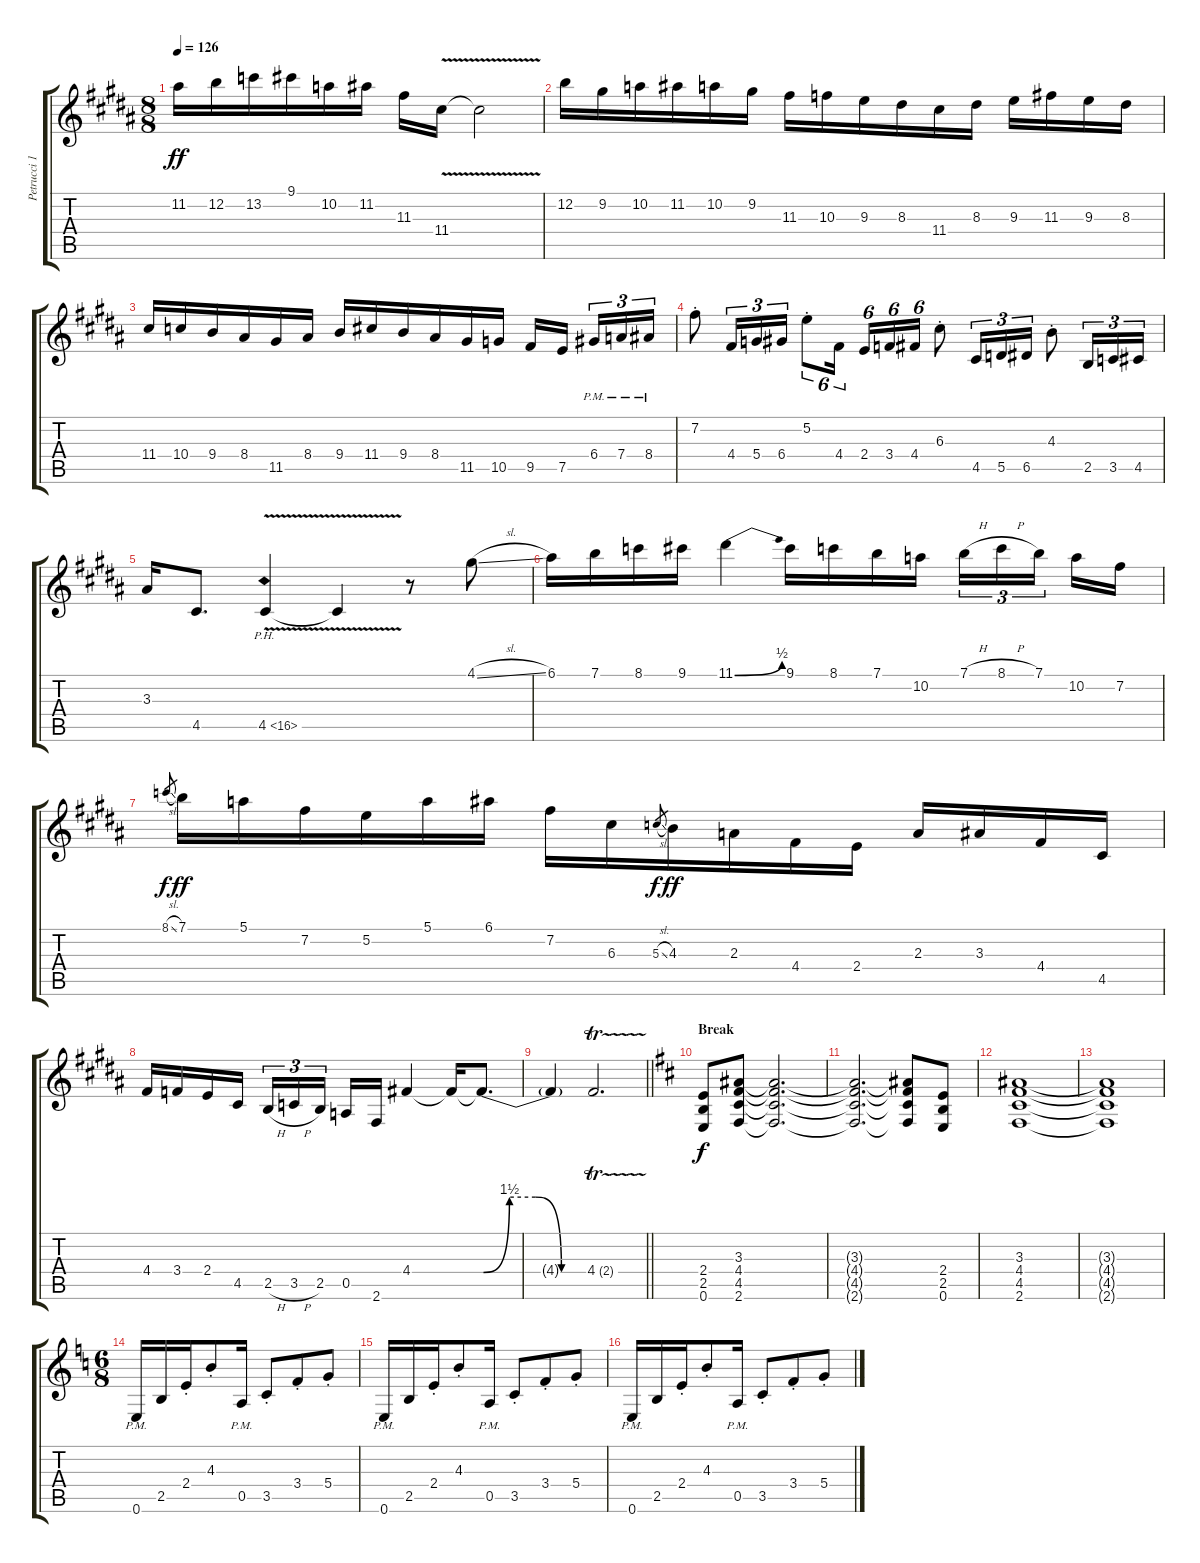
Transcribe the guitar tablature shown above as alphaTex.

\track ("Petrucci 1" "Petrucci 1") {instrument overdrivenguitar}
\staff {score tabs}
\tuning (E4 B3 G3 D3 A2 E2) {hide}
\ts (8 8)
\tempo 126
\clef g2
\ks g#minor
11.2{t}.16{dy ff} 12.2.16 13.2.16 9.1.16 10.2.16 11.2.16 11.3.16 11.4{v}.16 11.4{t}.2 |
12.2.16 9.2.16 10.2.16 11.2.16 10.2.16 9.2.16 11.3.16 10.3.16 9.3.16 8.3.16 11.4.16 8.3.16 9.3.16 11.3.16 9.3.16 8.3.16 |
11.4.16 10.4.16 9.4.16 8.4.16 11.5.16 8.4.16 9.4.16 11.4.16 9.4.16 8.4.16 11.5.16 10.5.16 9.5.16 7.5.16 6.4{pm}.16{tu (3 2)} 7.4{pm}.16{tu (3 2)} 8.4{pm}.16{tu (3 2)} |
7.2{st}.8 4.4.16{tu (3 2)} 5.4.16{tu (3 2)} 6.4.16{tu (3 2)} 5.2{st}.8{tu (6 4)} 4.4.16{tu (6 4)} 2.4.16{tu (6 4)} 3.4.16{tu (6 4)} 4.4.16{tu (6 4)} 6.3{st}.8 4.5.16{tu (3 2)} 5.5.16{tu (3 2)} 6.5.16{tu (3 2)} 4.3{st}.8 2.5.16{tu (3 2)} 3.5.16{tu (3 2)} 4.5.16{tu (3 2)} |
3.3.16 4.5.8{d} 4.5{ph 12 v}.4 4.5{v t}.4 r.8 4.1{sl}.8 |
6.1.16 7.1.16 8.1.16 9.1.16 11.1{be (bend 0 0 60 2)}.4 9.1.16 8.1.16 7.1.16 10.2.16 7.1{h}.16{tu (3 2)} 8.1{h}.16{tu (3 2)} 7.1.16{tu (3 2)} 10.2.16 7.2.16 |
8.1{sl}.8{gr dy f} 7.1.16{dy ff} 5.1.16 7.2.16 5.2.16 5.1.16 6.1.16 7.2.16 6.3.16 5.3{sl}.8{gr dy f} 4.3.16{dy ff} 2.3.16 4.4.16 2.4.16 2.3.16 3.3.16 4.4.16 4.5.16 |
4.4.16 3.4.16 2.4.16 4.5.16 2.5{h}.16{tu (3 2)} 3.5{h}.16{tu (3 2)} 2.5.16{tu (3 2)} 0.5.16 2.6.16 4.4.4 4.4{t}.16 4.4{be (custom 0 0 15 6 30 6 45 0 60 0) t}.8{d} |
\barLineRight lightlight
4.4{t}.4 4.4{tr (2 32)}.2{d} |
\section ("" "Break")
\ks bminor
(2.4 2.5 0.6).8{dy f} (3.3 4.4 4.5 2.6).8 (3.3{t} 4.4{t} 4.5{t} 2.6{t}).2{d} |
(3.3{t} 4.4{t} 4.5{t} 2.6{t}).2{d} (3.3{t} 4.4{t} 4.5{t} 2.6{t}).8 (2.4 2.5 0.6).8 |
(3.3 4.4 4.5 2.6).1 |
(3.3{t} 4.4{t} 4.5{t} 2.6{t}).1 |
\ts (6 8)
\ks aminor
0.6{pm}.16 2.5.16 2.4{st}.16 4.3{st}.8 0.5{pm}.16 3.5{st}.8 3.4{st}.8 5.4{st}.8 |
0.6{pm}.16 2.5.16 2.4{st}.16 4.3{st}.8 0.5{pm}.16 3.5{st}.8 3.4{st}.8 5.4{st}.8 |
0.6{pm}.16 2.5.16 2.4{st}.16 4.3{st}.8 0.5{pm}.16 3.5{st}.8 3.4{st}.8 5.4{st}.8
